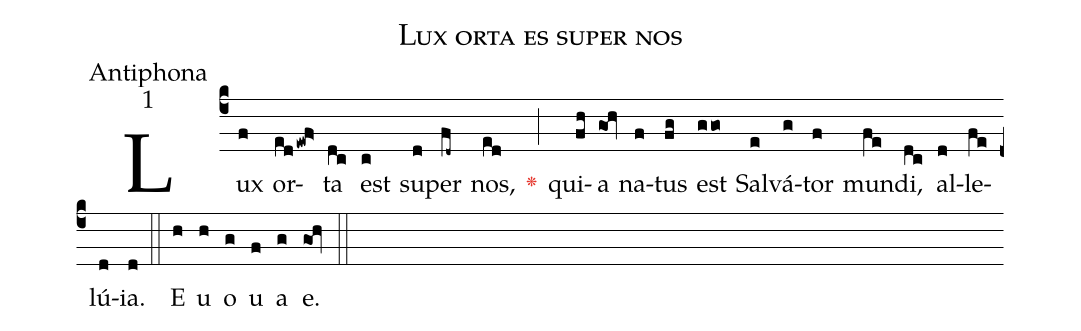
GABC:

name:Lux orta es super nos;
office-part:Antiphona;
mode:1;
%%
(c4)Lux(f) or(edewf>)ta(dc) est(c) su(d)per(fd~) nos,(ed) <c><v>\greheightstar</v></c>(;) qui(fh)a(goh) na(f)tus(fg) est(ggo) Sal(e)vá(g)tor(f) mun(fe)di,(dc) al(d)le(fe)lú(d)ia.(d) (::)
E(h) u(h) o(g) u(f) a(g) e.(goh) (::)
